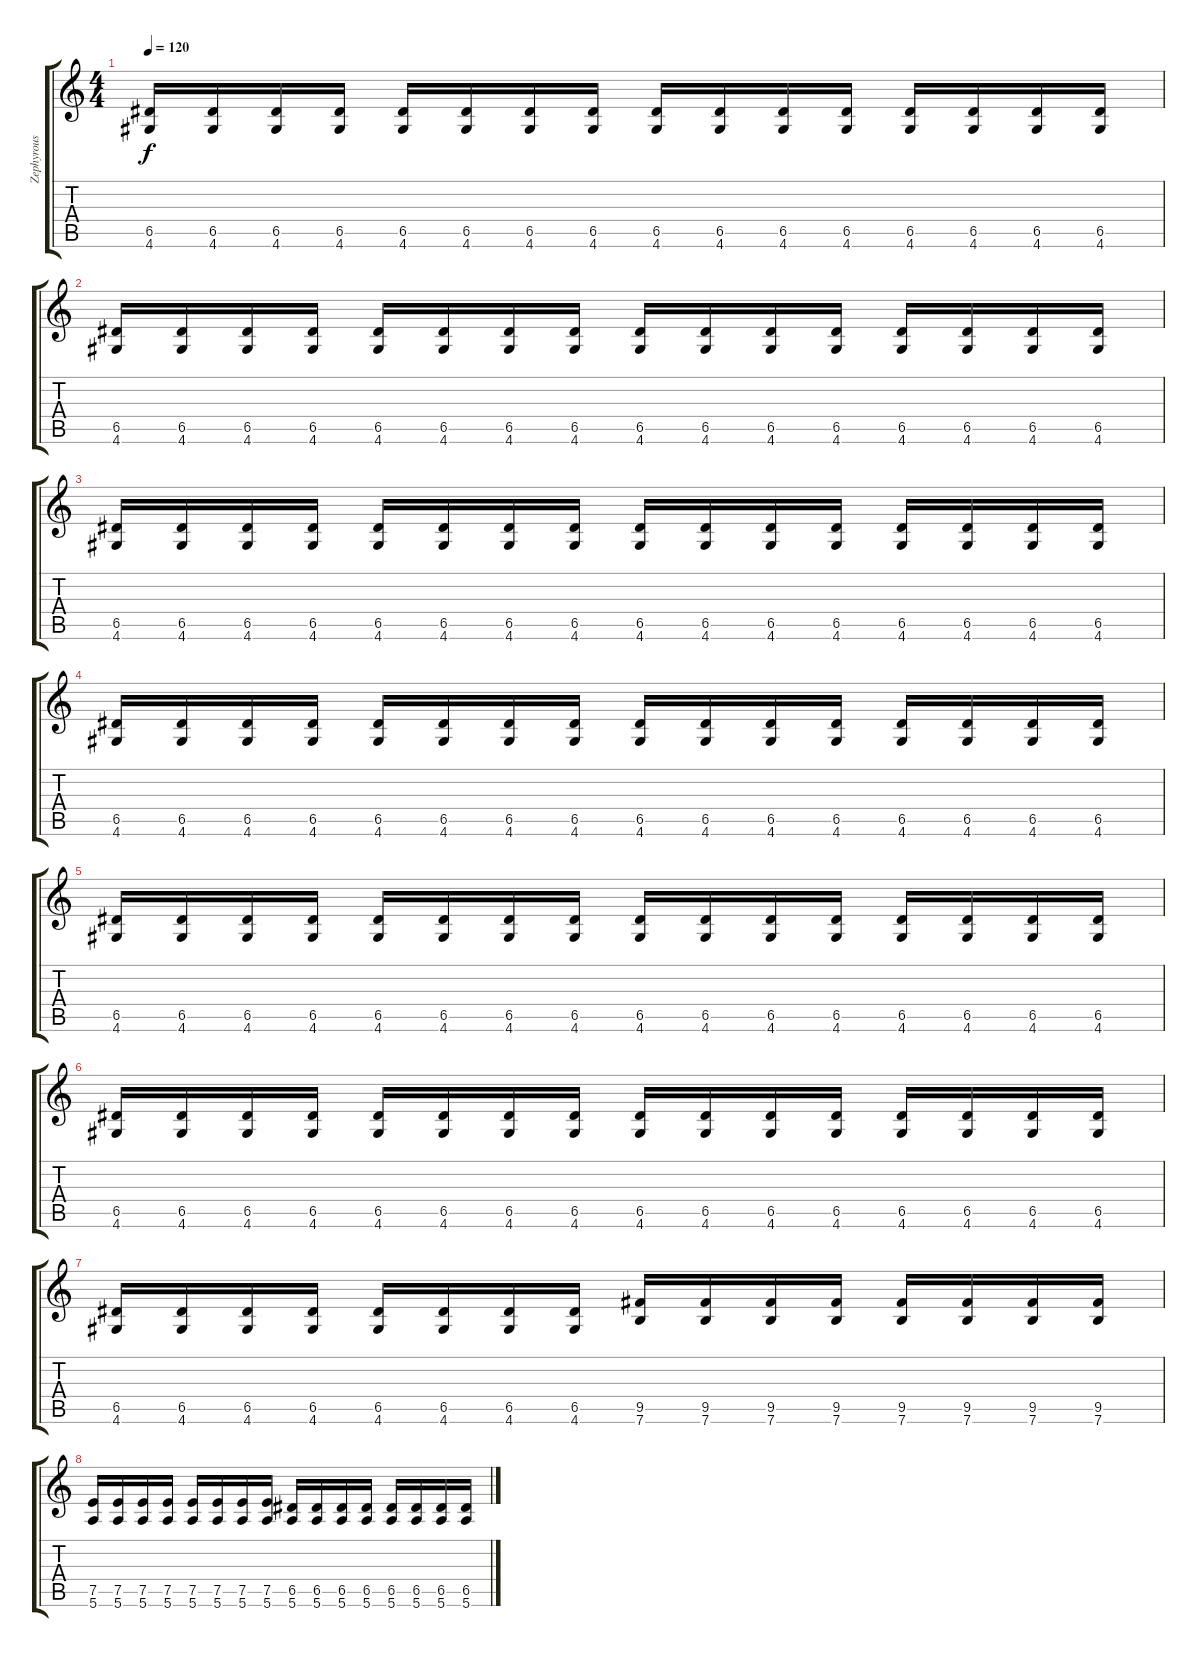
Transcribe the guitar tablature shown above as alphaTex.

\track ("Zephyrous" "Zephyrous") {instrument overdrivenguitar}
\staff {score tabs}
\tuning (E4 B3 G3 D3 A2 E2) {hide}
\ts (4 4)
\tempo 120
\clef g2
\ks c
(6.5 4.6).16{dy f} (6.5 4.6).16 (6.5 4.6).16 (6.5 4.6).16 (6.5 4.6).16 (6.5 4.6).16 (6.5 4.6).16 (6.5 4.6).16 (6.5 4.6).16 (6.5 4.6).16 (6.5 4.6).16 (6.5 4.6).16 (6.5 4.6).16 (6.5 4.6).16 (6.5 4.6).16 (6.5 4.6).16 |
(6.5 4.6).16 (6.5 4.6).16 (6.5 4.6).16 (6.5 4.6).16 (6.5 4.6).16 (6.5 4.6).16 (6.5 4.6).16 (6.5 4.6).16 (6.5 4.6).16 (6.5 4.6).16 (6.5 4.6).16 (6.5 4.6).16 (6.5 4.6).16 (6.5 4.6).16 (6.5 4.6).16 (6.5 4.6).16 |
(6.5 4.6).16 (6.5 4.6).16 (6.5 4.6).16 (6.5 4.6).16 (6.5 4.6).16 (6.5 4.6).16 (6.5 4.6).16 (6.5 4.6).16 (6.5 4.6).16 (6.5 4.6).16 (6.5 4.6).16 (6.5 4.6).16 (6.5 4.6).16 (6.5 4.6).16 (6.5 4.6).16 (6.5 4.6).16 |
(6.5 4.6).16 (6.5 4.6).16 (6.5 4.6).16 (6.5 4.6).16 (6.5 4.6).16 (6.5 4.6).16 (6.5 4.6).16 (6.5 4.6).16 (6.5 4.6).16 (6.5 4.6).16 (6.5 4.6).16 (6.5 4.6).16 (6.5 4.6).16 (6.5 4.6).16 (6.5 4.6).16 (6.5 4.6).16 |
(6.5 4.6).16 (6.5 4.6).16 (6.5 4.6).16 (6.5 4.6).16 (6.5 4.6).16 (6.5 4.6).16 (6.5 4.6).16 (6.5 4.6).16 (6.5 4.6).16 (6.5 4.6).16 (6.5 4.6).16 (6.5 4.6).16 (6.5 4.6).16 (6.5 4.6).16 (6.5 4.6).16 (6.5 4.6).16 |
(6.5 4.6).16 (6.5 4.6).16 (6.5 4.6).16 (6.5 4.6).16 (6.5 4.6).16 (6.5 4.6).16 (6.5 4.6).16 (6.5 4.6).16 (6.5 4.6).16 (6.5 4.6).16 (6.5 4.6).16 (6.5 4.6).16 (6.5 4.6).16 (6.5 4.6).16 (6.5 4.6).16 (6.5 4.6).16 |
(6.5 4.6).16 (6.5 4.6).16 (6.5 4.6).16 (6.5 4.6).16 (6.5 4.6).16 (6.5 4.6).16 (6.5 4.6).16 (6.5 4.6).16 (9.5 7.6).16 (9.5 7.6).16 (9.5 7.6).16 (9.5 7.6).16 (9.5 7.6).16 (9.5 7.6).16 (9.5 7.6).16 (9.5 7.6).16 |
(7.5 5.6).16 (7.5 5.6).16 (7.5 5.6).16 (7.5 5.6).16 (7.5 5.6).16 (7.5 5.6).16 (7.5 5.6).16 (7.5 5.6).16 (6.5 5.6).16 (6.5 5.6).16 (6.5 5.6).16 (6.5 5.6).16 (6.5 5.6).16 (6.5 5.6).16 (6.5 5.6).16 (6.5 5.6).16
